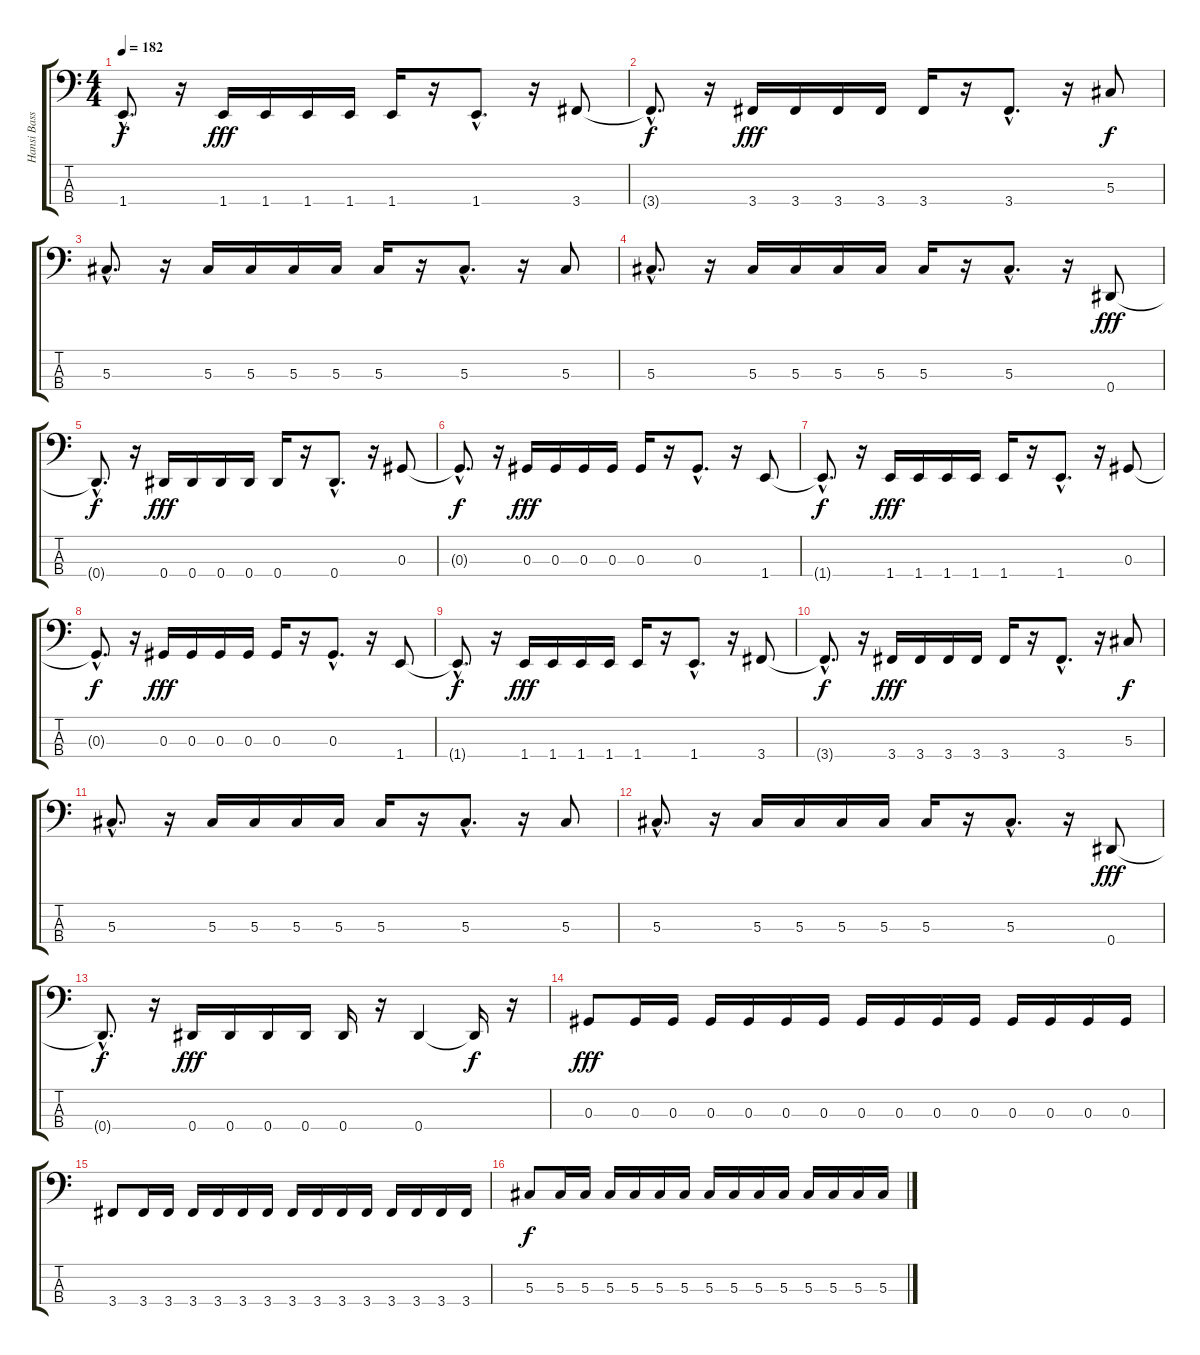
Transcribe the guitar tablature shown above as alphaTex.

\track ("Hansi Bass" "Hansi Bass") {instrument electricbasspick}
\staff {score tabs}
\tuning (Gb2 Db2 Ab1 Eb1) {hide}
\ts (4 4)
\tempo 182
\clef f4
\ks c
1.4{hac t}.8{d dy f} r.16 1.4.16{dy fff} 1.4.16 1.4.16 1.4.16 1.4.16 r.16 1.4{hac}.8{d} r.16 3.4.8 |
3.4{hac t}.8{d dy f} r.16 3.4.16{dy fff} 3.4.16 3.4.16 3.4.16 3.4.16 r.16 3.4{hac}.8{d} r.16 5.3.8{dy f} |
5.3{hac}.8{d} r.16 5.3.16 5.3.16 5.3.16 5.3.16 5.3.16 r.16 5.3{hac}.8{d} r.16 5.3.8 |
5.3{hac}.8{d} r.16 5.3.16 5.3.16 5.3.16 5.3.16 5.3.16 r.16 5.3{hac}.8{d} r.16 0.4.8{dy fff} |
0.4{hac t}.8{d dy f} r.16 0.4.16{dy fff} 0.4.16 0.4.16 0.4.16 0.4.16 r.16 0.4{hac}.8{d} r.16 0.3.8 |
0.3{hac t}.8{d dy f} r.16 0.3.16{dy fff} 0.3.16 0.3.16 0.3.16 0.3.16 r.16 0.3{hac}.8{d} r.16 1.4.8 |
1.4{hac t}.8{d dy f} r.16 1.4.16{dy fff} 1.4.16 1.4.16 1.4.16 1.4.16 r.16 1.4{hac}.8{d} r.16 0.3.8 |
0.3{hac t}.8{d dy f} r.16 0.3.16{dy fff} 0.3.16 0.3.16 0.3.16 0.3.16 r.16 0.3{hac}.8{d} r.16 1.4.8 |
1.4{hac t}.8{d dy f} r.16 1.4.16{dy fff} 1.4.16 1.4.16 1.4.16 1.4.16 r.16 1.4{hac}.8{d} r.16 3.4.8 |
3.4{hac t}.8{d dy f} r.16 3.4.16{dy fff} 3.4.16 3.4.16 3.4.16 3.4.16 r.16 3.4{hac}.8{d} r.16 5.3.8{dy f} |
5.3{hac}.8{d} r.16 5.3.16 5.3.16 5.3.16 5.3.16 5.3.16 r.16 5.3{hac}.8{d} r.16 5.3.8 |
5.3{hac}.8{d} r.16 5.3.16 5.3.16 5.3.16 5.3.16 5.3.16 r.16 5.3{hac}.8{d} r.16 0.4.8{dy fff} |
0.4{hac t}.8{d dy f} r.16 0.4.16{dy fff} 0.4.16 0.4.16 0.4.16 0.4.16 r.16 0.4.4 0.4{t}.16{dy f} r.16 |
0.3.8{dy fff} 0.3.16 0.3.16 0.3.16 0.3.16 0.3.16 0.3.16 0.3.16 0.3.16 0.3.16 0.3.16 0.3.16 0.3.16 0.3.16 0.3.16 |
3.4.8 3.4.16 3.4.16 3.4.16 3.4.16 3.4.16 3.4.16 3.4.16 3.4.16 3.4.16 3.4.16 3.4.16 3.4.16 3.4.16 3.4.16 |
5.3.8{dy f} 5.3.16 5.3.16 5.3.16 5.3.16 5.3.16 5.3.16 5.3.16 5.3.16 5.3.16 5.3.16 5.3.16 5.3.16 5.3.16 5.3.16
